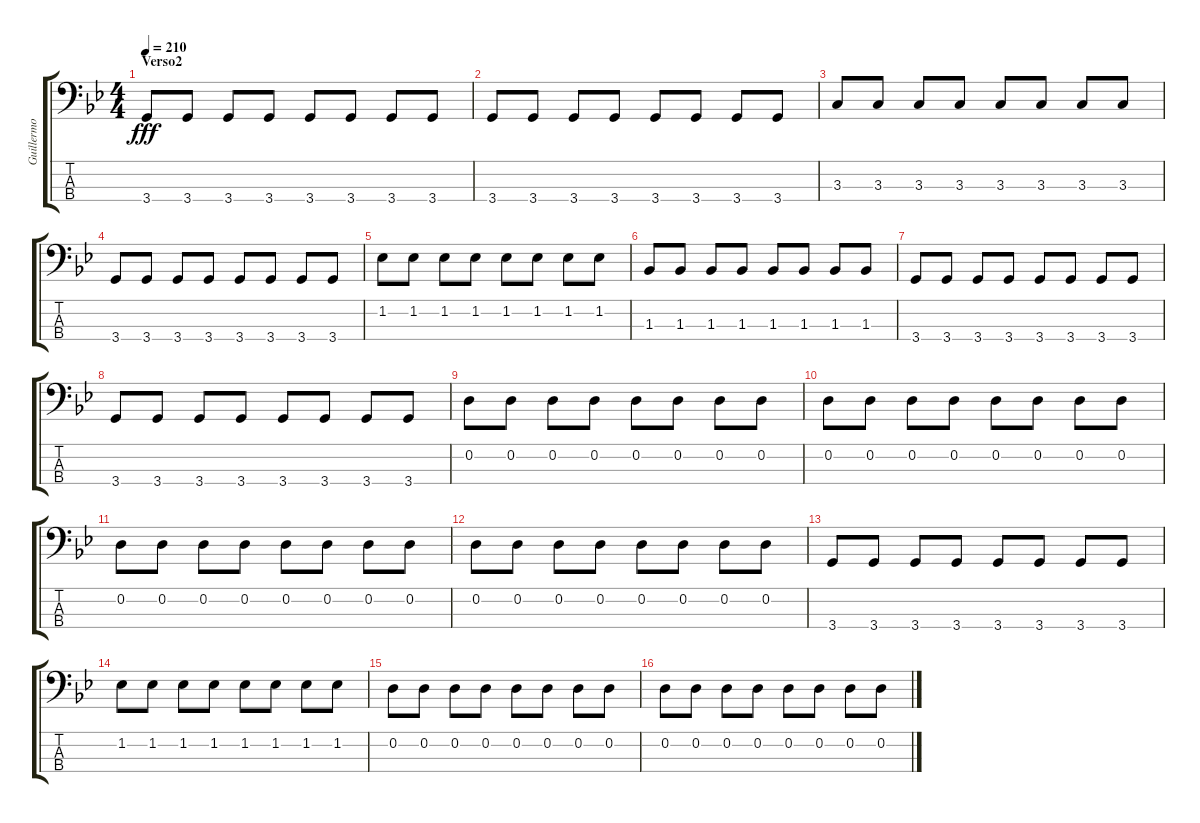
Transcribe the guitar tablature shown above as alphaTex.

\track ("Guillermo Sanchez" "Guillermo ") {instrument electricbassfinger}
\staff {score tabs}
\tuning (G2 D2 A1 E1) {hide}
\ts (4 4)
\section ("" "Verso2")
\tempo 210
\clef f4
\ks gminor
3.4.8{dy fff} 3.4.8 3.4.8 3.4.8 3.4.8 3.4.8 3.4.8 3.4.8 |
3.4.8 3.4.8 3.4.8 3.4.8 3.4.8 3.4.8 3.4.8 3.4.8 |
3.3.8 3.3.8 3.3.8 3.3.8 3.3.8 3.3.8 3.3.8 3.3.8 |
3.4.8 3.4.8 3.4.8 3.4.8 3.4.8 3.4.8 3.4.8 3.4.8 |
1.2.8 1.2.8 1.2.8 1.2.8 1.2.8 1.2.8 1.2.8 1.2.8 |
1.3.8 1.3.8 1.3.8 1.3.8 1.3.8 1.3.8 1.3.8 1.3.8 |
3.4.8 3.4.8 3.4.8 3.4.8 3.4.8 3.4.8 3.4.8 3.4.8 |
3.4.8 3.4.8 3.4.8 3.4.8 3.4.8 3.4.8 3.4.8 3.4.8 |
0.2.8 0.2.8 0.2.8 0.2.8 0.2.8 0.2.8 0.2.8 0.2.8 |
0.2.8 0.2.8 0.2.8 0.2.8 0.2.8 0.2.8 0.2.8 0.2.8 |
0.2.8 0.2.8 0.2.8 0.2.8 0.2.8 0.2.8 0.2.8 0.2.8 |
0.2.8 0.2.8 0.2.8 0.2.8 0.2.8 0.2.8 0.2.8 0.2.8 |
3.4.8 3.4.8 3.4.8 3.4.8 3.4.8 3.4.8 3.4.8 3.4.8 |
1.2.8 1.2.8 1.2.8 1.2.8 1.2.8 1.2.8 1.2.8 1.2.8 |
0.2.8 0.2.8 0.2.8 0.2.8 0.2.8 0.2.8 0.2.8 0.2.8 |
0.2.8 0.2.8 0.2.8 0.2.8 0.2.8 0.2.8 0.2.8 0.2.8
